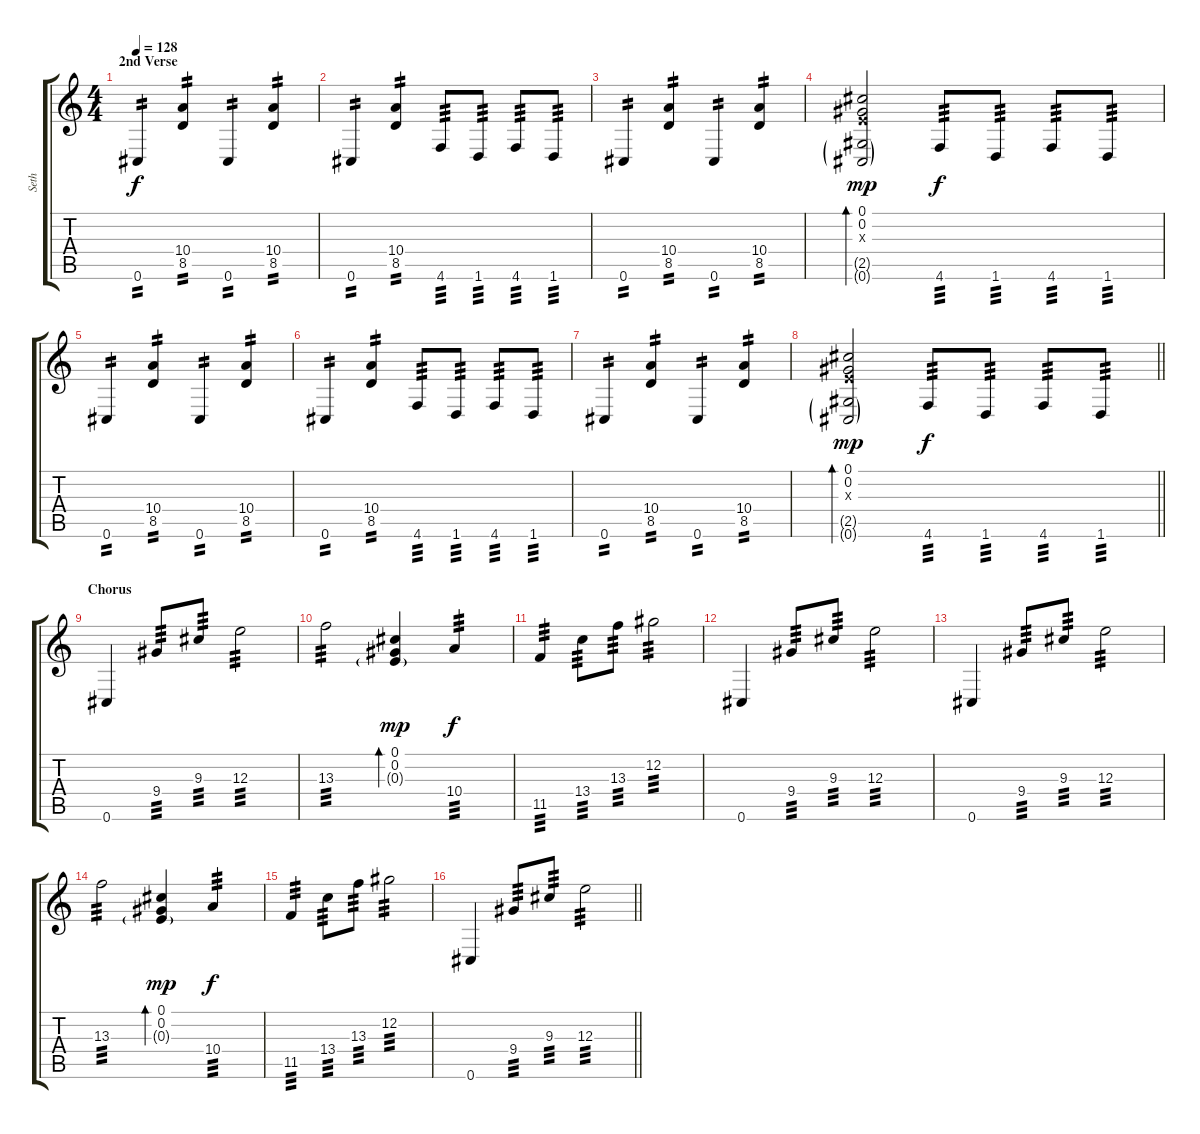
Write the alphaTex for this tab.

\track ("Seth " "Seth ") {instrument overdrivenguitar}
\staff {score tabs}
\tuning (Db4 Ab3 E3 B2 Gb2 Db2) {hide}
\ts (4 4)
\section ("" "2nd Verse")
\tempo 128
\clef g2
\ks c
0.6.4{tp 2 dy f} (10.4 8.5).4{tp 2} 0.6.4{tp 2} (10.4 8.5).4{tp 2} |
0.6.4{tp 2} (10.4 8.5).4{tp 2} 4.6.8{tp 3} 1.6.8{tp 3} 4.6.8{tp 3} 1.6.8{tp 3} |
0.6.4{tp 2} (10.4 8.5).4{tp 2} 0.6.4{tp 2} (10.4 8.5).4{tp 2} |
(0.1 0.2 0.3{x} 2.5{g} 0.6{g}).2{bd 240 dy mp} 4.6.8{tp 3 dy f} 1.6.8{tp 3} 4.6.8{tp 3} 1.6.8{tp 3} |
0.6.4{tp 2} (10.4 8.5).4{tp 2} 0.6.4{tp 2} (10.4 8.5).4{tp 2} |
0.6.4{tp 2} (10.4 8.5).4{tp 2} 4.6.8{tp 3} 1.6.8{tp 3} 4.6.8{tp 3} 1.6.8{tp 3} |
0.6.4{tp 2} (10.4 8.5).4{tp 2} 0.6.4{tp 2} (10.4 8.5).4{tp 2} |
\barLineRight lightlight
(0.1 0.2 0.3{x} 2.5{g} 0.6{g}).2{bd 240 dy mp} 4.6.8{tp 3 dy f} 1.6.8{tp 3} 4.6.8{tp 3} 1.6.8{tp 3} |
\section ("" "Chorus")
0.6.4 9.4.8{tp 3} 9.3.8{tp 3} 12.3.2{tp 3} |
13.3.2{tp 3} (0.1 0.2 0.3{g}).4{bd 240 dy mp} 10.4.4{tp 3 dy f} |
11.5.4{tp 3} 13.4.8{tp 3} 13.3.8{tp 3} 12.2.2{tp 3} |
0.6.4 9.4.8{tp 3} 9.3.8{tp 3} 12.3.2{tp 3} |
0.6.4 9.4.8{tp 3} 9.3.8{tp 3} 12.3.2{tp 3} |
13.3.2{tp 3} (0.1 0.2 0.3{g}).4{bd 240 dy mp} 10.4.4{tp 3 dy f} |
11.5.4{tp 3} 13.4.8{tp 3} 13.3.8{tp 3} 12.2.2{tp 3} |
\barLineRight lightlight
0.6.4 9.4.8{tp 3} 9.3.8{tp 3} 12.3.2{tp 3}
